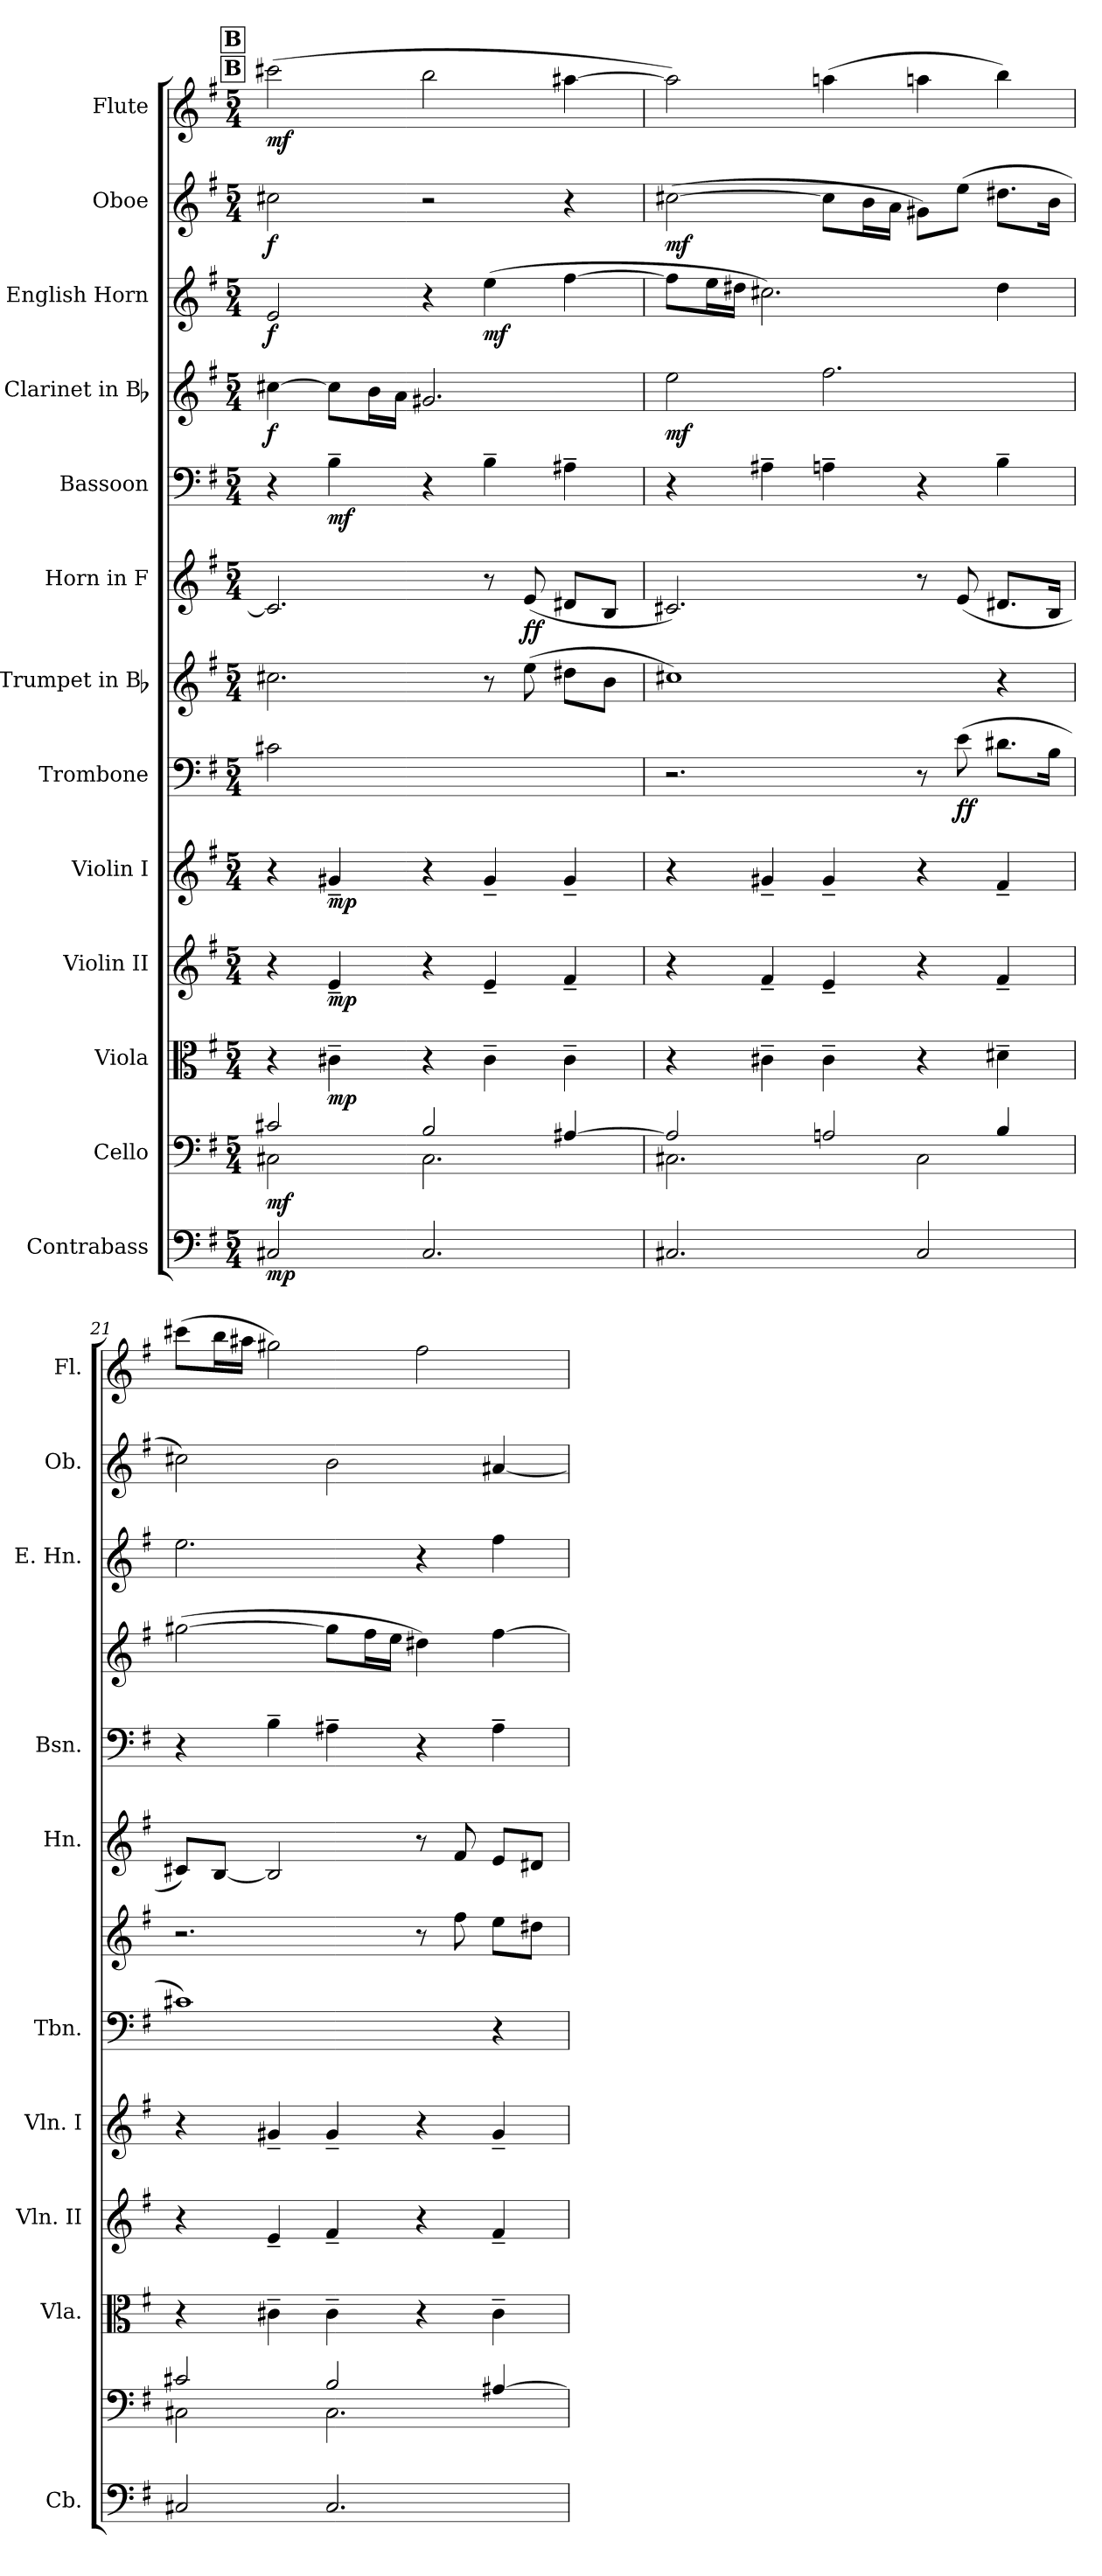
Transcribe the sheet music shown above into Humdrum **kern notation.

**kern	**dynam	**kern	**dynam	**kern	**dynam	**kern	**dynam	**kern	**dynam	**kern	**dynam	**kern	**kern	**dynam	**kern	**dynam	**kern	**dynam	**kern	**dynam	**kern	**dynam	**kern	**dynam
*part13	*part13	*part12	*part12	*part11	*part11	*part10	*part10	*part9	*part9	*part8	*part8	*part7	*part6	*part6	*part5	*part5	*part4	*part4	*part3	*part3	*part2	*part2	*part1	*part1
*staff13	*staff13	*staff12	*staff12	*staff11	*staff11	*staff10	*staff10	*staff9	*staff9	*staff8	*staff8	*staff7	*staff6	*staff6	*staff5	*staff5	*staff4	*staff4	*staff3	*staff3	*staff2	*staff2	*staff1	*staff1
*I"Contrabass	*	*I"Cello	*	*I"Viola	*	*I"Violin II	*	*I"Violin I	*	*I"Trombone	*	*I"Trumpet in Bb	*I"Horn in F	*	*I"Bassoon	*	*I"Clarinet in Bb	*	*I"English Horn	*	*I"Oboe	*	*I"Flute	*
*I'Cb.	*	*	*	*I'Vla.	*	*I'Vln. II	*	*I'Vln. I	*	*I'Tbn.	*	*	*I'Hn.	*	*I'Bsn.	*	*	*	*I'E. Hn.	*	*I'Ob.	*	*I'Fl.	*
*clefF4	*	*clefF4	*	*clefC3	*	*clefG2	*	*clefG2	*	*clefF4	*	*clefG2	*clefG2	*	*clefF4	*	*clefG2	*	*clefG2	*	*clefG2	*	*clefG2	*
*ITrd7c12	*	*	*	*	*	*	*	*	*	*	*	*	*	*	*	*	*	*	*	*	*	*	*	*
*k[f#]	*	*k[f#]	*	*k[f#]	*	*k[f#]	*	*k[f#]	*	*k[f#]	*	*k[f#]	*k[f#]	*	*k[f#]	*	*k[f#]	*	*k[f#]	*	*k[f#]	*	*k[f#]	*
*G:	*	*G:	*	*G:	*	*G:	*	*G:	*	*G:	*	*G:	*G:	*	*G:	*	*G:	*	*G:	*	*G:	*	*G:	*
*M5/4	*	*M5/4	*	*M5/4	*	*M5/4	*	*M5/4	*	*M5/4	*	*M5/4	*M5/4	*	*M5/4	*	*M5/4	*	*M5/4	*	*M5/4	*	*M5/4	*
!!LO:REH:place=s1:a:B:fs=8.8:t=B
!!LO:REH:place=s9:a:B:fs=8.8:t=B
=19	=19	=19	=19	=19	=19	=19	=19	=19	=19	=19	=19	=19	=19	=19	=19	=19	=19	=19	=19	=19	=19	=19	=19	=19
*	*	*^	*	*	*	*	*	*	*	*	*	*	*	*	*	*	*	*	*	*	*	*	*	*
!	!LO:DY:b	!	!	!LO:DY:b	!	!	!	!	!	!	!	!	!	!	!	!	!	!	!LO:DY:b	!	!LO:DY:b	!	!LO:DY:b	!	!LO:DY:b
2CC#X/	mp	2c#X/	2C#X\	mf	4r	.	4r	.	4r	.	2c#X\	.	2.cc#X\	2.c#/]	.	4r	.	[4cc#X\	f	2e/	f	2cc#X\	f	(>2ccc#X\	mf
!	!	!	!	!	!	!LO:DY:b	!	!LO:DY:b	!	!LO:DY:b	!	!	!	!	!	!	!LO:DY:b	!	!	!	!	!	!	!	!
.	.	.	.	.	4c#X~>\	mp	4e~</	mp	4g#X~</	mp	.	.	.	.	.	4B~>\	mf	8cc#\L]	.	.	.	.	.	.	.
.	.	.	.	.	.	.	.	.	.	.	.	.	.	.	.	.	.	16b\L	.	.	.	.	.	.	.
.	.	.	.	.	.	.	.	.	.	.	.	.	.	.	.	.	.	16a\JJ	.	.	.	.	.	.	.
2.CC#/	.	2B/	2.C#\	.	4r	.	4r	.	4r	.	2.ryy	.	.	.	.	4r	.	2.g#X/	.	4r	.	2r	.	2bb\	.
!	!	!	!	!	!	!	!	!	!	!	!	!	!	!	!	!	!	!	!	!	!LO:DY:b	!	!	!	!
.	.	.	.	.	4c#~>\	.	4e~</	.	4g#~</	.	.	.	8r	8r	.	4B~>\	.	.	.	(>4ee\	mf	.	.	.	.
!	!	!	!	!	!	!	!	!	!	!	!	!	!	!	!LO:DY:b	!	!	!	!	!	!	!	!	!	!
.	.	.	.	.	.	.	.	.	.	.	.	.	(>8ee\	(<8e/	ff	.	.	.	.	.	.	.	.	.	.
.	.	[>4A#X/	.	.	4c#~>\	.	4f#~</	.	4g#~</	.	.	.	8dd#X\L	8d#X/L	.	4A#X~>\	.	.	.	[4ff#\	.	4r	.	[4aa#X\	.
.	.	.	.	.	.	.	.	.	.	.	.	.	8b\J	8B/J	.	.	.	.	.	.	.	.	.	.	.
=20	=20	=20	=20	=20	=20	=20	=20	=20	=20	=20	=20	=20	=20	=20	=20	=20	=20	=20	=20	=20	=20	=20	=20	=20	=20
!	!	!	!	!	!	!	!	!	!	!	!	!	!	!	!	!	!	!	!LO:DY:b	!	!	!	!LO:DY:b	!	!
2.CC#X/	.	2A#/]	2.C#X\	.	4r	.	4r	.	4r	.	2.r	.	1cc#X)	2.c#X/)	.	4r	.	2ee\	mf	8ff#\L]	.	(>[2cc#X\	mf	2aa#\])	.
.	.	.	.	.	.	.	.	.	.	.	.	.	.	.	.	.	.	.	.	16ee\L	.	.	.	.	.
.	.	.	.	.	.	.	.	.	.	.	.	.	.	.	.	.	.	.	.	16dd#X\JJ	.	.	.	.	.
.	.	.	.	.	4c#X~>\	.	4f#~</	.	4g#X~</	.	.	.	.	.	.	4A#X~>\	.	.	.	2.cc#X\)	.	.	.	.	.
.	.	2An/	.	.	4c#~>\	.	4e~</	.	4g#~</	.	.	.	.	.	.	4An~>\	.	2.ff#\	.	.	.	8cc#\L]	.	(>4aan\	.
.	.	.	.	.	.	.	.	.	.	.	.	.	.	.	.	.	.	.	.	.	.	16b\L	.	.	.
.	.	.	.	.	.	.	.	.	.	.	.	.	.	.	.	.	.	.	.	.	.	16a\JJ	.	.	.
2CC#/	.	.	2C#\	.	4r	.	4r	.	4r	.	8r	.	.	8r	.	4r	.	.	.	.	.	8g#X\L)	.	4aan\	.
!	!	!	!	!	!	!	!	!	!	!	!	!LO:DY:b	!	!	!	!	!	!	!	!	!	!	!	!	!
.	.	.	.	.	.	.	.	.	.	.	(>8e\	ff	.	(<8e/	.	.	.	.	.	.	.	(>8ee\J	.	.	.
.	.	4B/	.	.	4d#X~>\	.	4f#~</	.	4f#~</	.	8.d#X\L	.	4r	8.d#X/L	.	4B~>\	.	.	.	4dd#\	.	8.dd#X\L	.	4bb\)	.
.	.	.	.	.	.	.	.	.	.	.	16B\Jk	.	.	16B/Jk	.	.	.	.	.	.	.	16b\Jk	.	.	.
!!LO:LB:g=z
=21	=21	=21	=21	=21	=21	=21	=21	=21	=21	=21	=21	=21	=21	=21	=21	=21	=21	=21	=21	=21	=21	=21	=21	=21	=21
2CC#X/	.	2c#X/	2C#X\	.	4r	.	4r	.	4r	.	1c#X)	.	2.r	8c#X/L)	.	4r	.	(>[2gg#X\	.	2.ee\	.	2cc#X\)	.	(>8ccc#X\L	.
.	.	.	.	.	.	.	.	.	.	.	.	.	.	[8B/J	.	.	.	.	.	.	.	.	.	16bb\L	.
.	.	.	.	.	.	.	.	.	.	.	.	.	.	.	.	.	.	.	.	.	.	.	.	16aa#X\JJ	.
.	.	.	.	.	4c#X~>\	.	4e~</	.	4g#X~</	.	.	.	.	2B/]	.	4B~>\	.	.	.	.	.	.	.	2gg#X\)	.
2.CC#/	.	2B/	2.C#\	.	4c#~>\	.	4f#~</	.	4g#~</	.	.	.	.	.	.	4A#X~>\	.	8gg#\L]	.	.	.	2b\	.	.	.
.	.	.	.	.	.	.	.	.	.	.	.	.	.	.	.	.	.	16ff#\L	.	.	.	.	.	.	.
.	.	.	.	.	.	.	.	.	.	.	.	.	.	.	.	.	.	16ee\JJ	.	.	.	.	.	.	.
.	.	.	.	.	4r	.	4r	.	4r	.	.	.	8r	8r	.	4r	.	4dd#X\)	.	4r	.	.	.	2ff#\	.
.	.	.	.	.	.	.	.	.	.	.	.	.	8ff#\	8f#/	.	.	.	.	.	.	.	.	.	.	.
.	.	[>4A#X/	.	.	4c#~>\	.	4f#~</	.	4g#~</	.	4r	.	8ee\L	8e/L	.	4A#~>\	.	[4ff#\	.	4ff#\	.	[4a#X/	.	.	.
.	.	.	.	.	.	.	.	.	.	.	.	.	8dd#X\J	8d#X/J	.	.	.	.	.	.	.	.	.	.	.
*	*	*v	*v	*	*	*	*	*	*	*	*	*	*	*	*	*	*	*	*	*	*	*	*	*	*
=	=	=	=	=	=	=	=	=	=	=	=	=	=	=	=	=	=	=	=	=	=	=	=	=
*-	*-	*-	*-	*-	*-	*-	*-	*-	*-	*-	*-	*-	*-	*-	*-	*-	*-	*-	*-	*-	*-	*-	*-	*-
